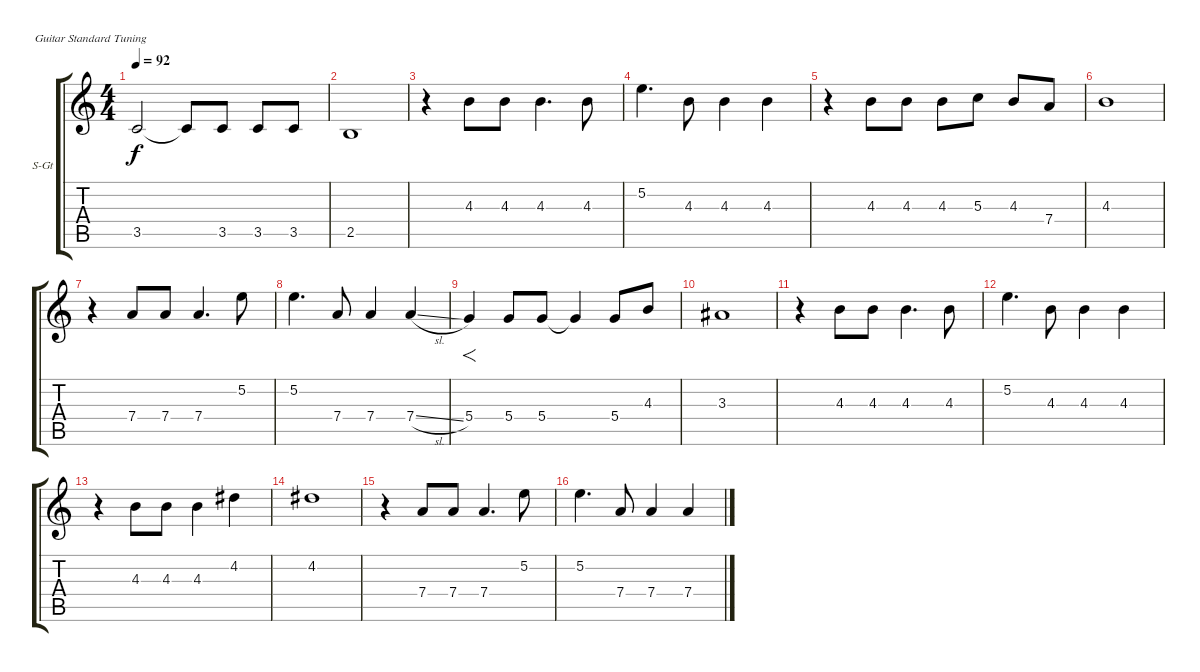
\defaultSystemsLayout 4
\bracketExtendMode groupsimilarinstruments
\firstSystemTrackNameOrientation horizontal
\otherSystemsTrackNameOrientation horizontal
\track ("В. Бутусов (вокал)" "S-Gt") {instrument acousticguitarsteel}
\staff {score tabs}
\tuning (E4 B3 G3 D3 A2 E2)
\ts (4 4)
\tempo 92
\clef g2
\ks c
3.5.2{dy f} 3.5{t}.8 3.5.8 3.5.8 3.5.8 |
2.5.1 |
r.4 4.3.8 4.3.8 4.3.4{d} 4.3.8 |
5.2.4{d} 4.3.8 4.3.4 4.3.4 |
r.4 4.3.8 4.3.8 4.3.8 5.3.8 4.3.8 7.4.8 |
4.3.1 |
r.4 7.4.8 7.4.8 7.4.4{d} 5.2.8 |
5.2.4{d} 7.4.8 7.4.4 7.4{sl}.4 |
5.4.4{f} 5.4.8 5.4.8 5.4{t}.4 5.4.8 4.3.8 |
3.3.1 |
r.4 4.3.8 4.3.8 4.3.4{d} 4.3.8 |
5.2.4{d} 4.3.8 4.3.4 4.3.4 |
r.4 4.3.8 4.3.8 4.3.4 4.2.4 |
4.2.1 |
r.4 7.4.8 7.4.8 7.4.4{d} 5.2.8 |
5.2.4{d} 7.4.8 7.4.4 7.4{sl}.4
